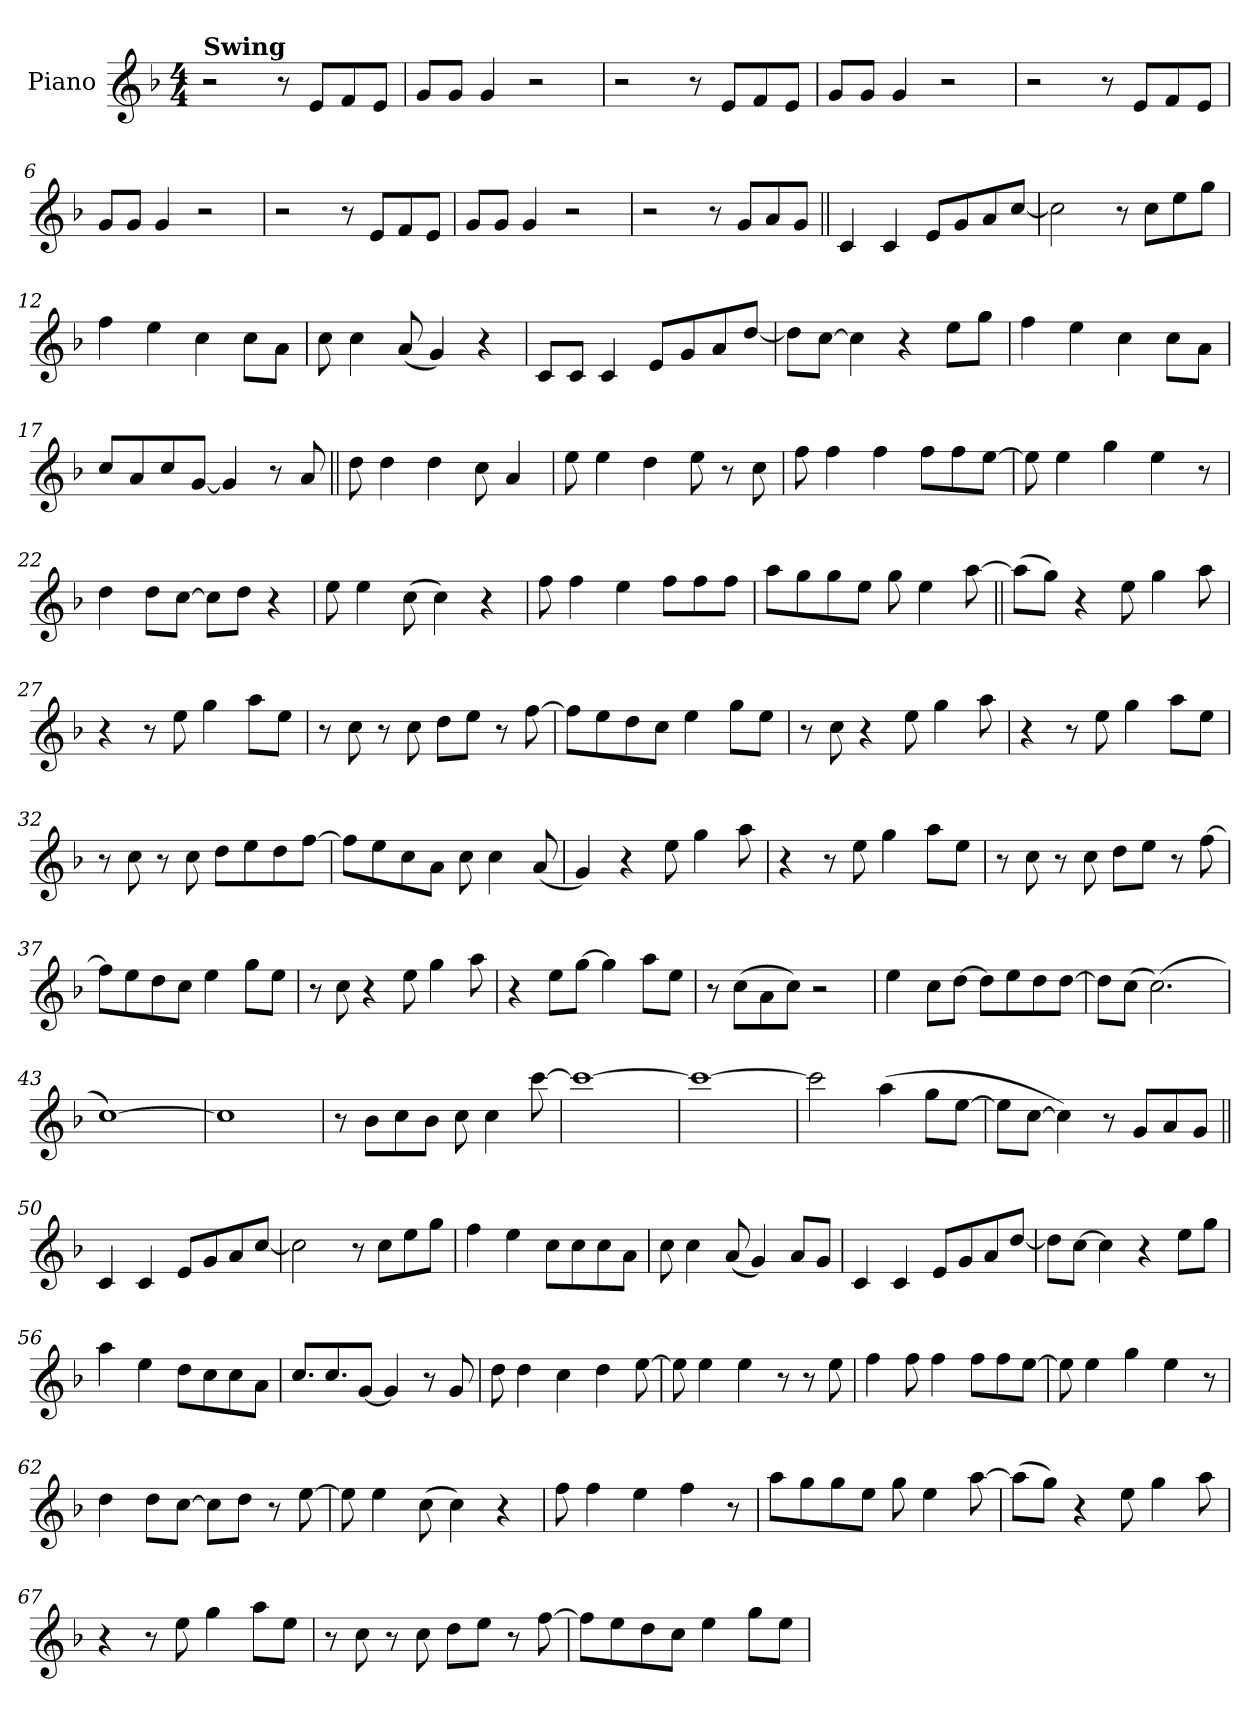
**kern
*part1
*staff1
*I"Piano
*I'Pno.
*clefG2
*k[b-]
*M4/4
*MM160
=1
!LO:TX:B:t=Swing
2r
8r
8e!L
8f!
8e!J
=2
8g!L
8g!J
4g!
2r
=3
2r
8r
8e!L
8f!
8e!J
=4
8g!L
8g!J
4g!
2r
=5
2r
8r
8e!L
8f!
8e!J
=6
8g!L
8g!J
4g!
2r
=7
2r
8r
8e!L
8f!
8e!J
=8
8g!L
8g!J
4g!
2r
=9
2r
8r
8gL
8a
8gJ
=10||
4c
4c
8eL
8g
8a
[8ccJ
=11
2cc]
8r
8ccL
8ee
8ggJ
=12
4ff
4ee
4cc
8ccL
8aJ
=13
8cc
4cc
(<8a
4g)
4r
=14
8cL
8cJ
4c
8eL
8g
8a
[8ddJ
=15
8ddL]
[8ccJ
4cc]
4r
8eeL
8ggJ
=16
4ff
4ee
4cc
8ccL
8aJ
=17
8ccL
8a
8cc
[8gJ
4g]
8r
8a
=18||
8dd
4dd
4dd
8cc
4a
=19
8ee
4ee
4dd
8ee
8r
8cc
=20
8ff
4ff
4ff
8ffL
8ff
[8eeJ
=21
8ee]
4ee
4gg
4ee
8r
=22
4dd
8ddL
[8ccJ
8ccL]
8ddJ
4r
=23
8ee
4ee
(>8cc
4cc)
4r
=24
8ff
4ff
4ee
8ffL
8ff
8ffJ
=25
8aaL
8gg
8gg
8eeJ
8gg
4ee
[8aa
=26||
(>8aaL]
8ggJ)
4r
8ee
4gg
8aa
=27
4r
8r
8ee
4gg
8aaL
8eeJ
=28
8r
8cc
8r
8cc
8ddL
8eeJ
8r
[8ff
=29
8ffL]
8ee
8dd
8ccJ
4ee
8ggL
8eeJ
=30
8r
8cc
4r
8ee
4gg
8aa
=31
4r
8r
8ee
4gg
8aaL
8eeJ
=32
8r
8cc
8r
8cc
8ddL
8ee
8dd
[8ffJ
=33
8ffL]
8ee
8cc
8aJ
8cc
4cc
(<8a
=34
4g)
4r
8ee
4gg
8aa
=35
4r
8r
8ee
4gg
8aaL
8eeJ
=36
8r
8cc
8r
8cc
8ddL
8eeJ
8r
[8ff
=37
8ffL]
8ee
8dd
8ccJ
4ee
8ggL
8eeJ
=38
8r
8cc
4r
8ee
4gg
8aa
=39
4r
8eeL
[8ggJ
4gg]
8aaL
8eeJ
=40
8r
(>8ccL
8a
8ccJ)
2r
=41
4ee
8ccL
[8ddJ
8ddL]
8ee
8dd
[8ddJ
=42
8ddL]
(>8ccJ
(>2.cc)
=43
[1cc)
=44
1cc]
=45
8r
8b-L
8cc
8b-J
8cc
4cc
[8ccc
=46
1ccc_
=47
1ccc_
=48
2ccc]
(>4aa
8ggL
[8eeJ
=49
8eeL]
[8ccJ
4cc])
8r
8gL
8a
8gJ
=50||
4c
4c
8eL
8g
8a
[8ccJ
=51
2cc]
8r
8ccL
8ee
8ggJ
=52
4ff
4ee
8ccL
8cc
8cc
8aJ
=53
8cc
4cc
(<8a
4g)
8aL
8gJ
=54
4c
4c
8eL
8g
8a
[8ddJ
=55
8ddL]
[8ccJ
4cc]
4r
8eeL
8ggJ
=56
4aa
4ee
8ddL
8cc
8cc
8aJ
=57
8.ccL
8.cc
[8gJ
4g]
8r
8g
=58
8dd
4dd
4cc
4dd
[8ee
=59
8ee]
4ee
4ee
8r
8r
8ee
=60
4ff
8ff
4ff
8ffL
8ff
[8eeJ
=61
8ee]
4ee
4gg
4ee
8r
=62
4dd
8ddL
[8ccJ
8ccL]
8ddJ
8r
[8ee
=63
8ee]
4ee
(>8cc
4cc)
4r
=64
8ff
4ff
4ee
4ff
8r
=65
8aaL
8gg
8gg
8eeJ
8gg
4ee
[8aa
=66
(>8aaL]
8ggJ)
4r
8ee
4gg
8aa
=67
4r
8r
8ee
4gg
8aaL
8eeJ
=68
8r
8cc
8r
8cc
8ddL
8eeJ
8r
[8ff
=69
8ffL]
8ee
8dd
8ccJ
4ee
8ggL
8eeJ
=
*-
